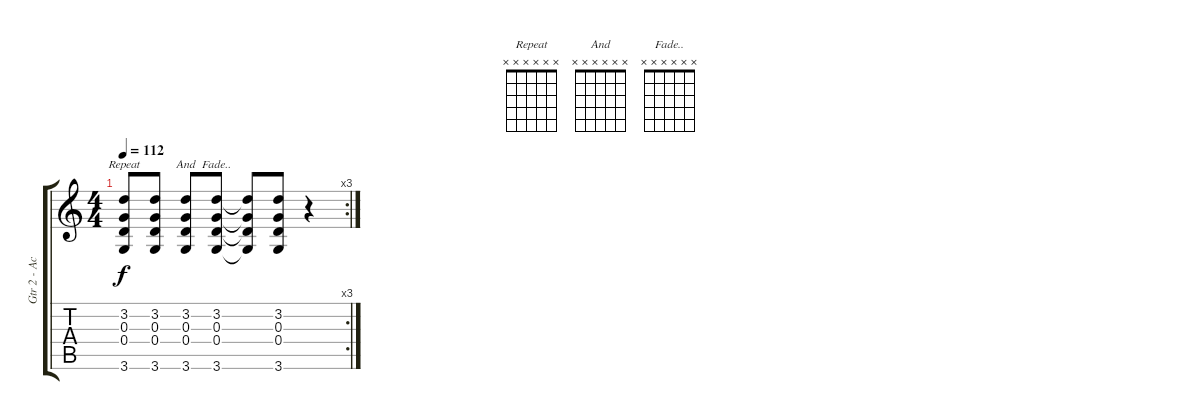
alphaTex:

\track ("Gtr 2 - Acoustic" "Gtr 2 - Ac") {instrument acousticguitarsteel}
\staff {score tabs}
\tuning (E4 B3 G3 D3 A2 E2) {hide}
\chord ("Repeat" x x x x x x) {firstfret 0}
\chord ("And" x x x x x x) {firstfret 0}
\chord ("Fade.." x x x x x x) {firstfret 0}
\rc 3
\ts (4 4)
\tempo 112
\clef g2
\ks c
(3.2{t} 0.3{t} 0.4{t} 3.6{t}).8{ch "Repeat" dy f} (3.2 0.3 0.4 3.6).8 (3.2 0.3 0.4 3.6).8{ch "And"} (3.2 0.3 0.4 3.6).8{ch "Fade.."} (3.2{t} 0.3{t} 0.4{t} 3.6{t}).8 (3.2 0.3 0.4 3.6).8 r.4
